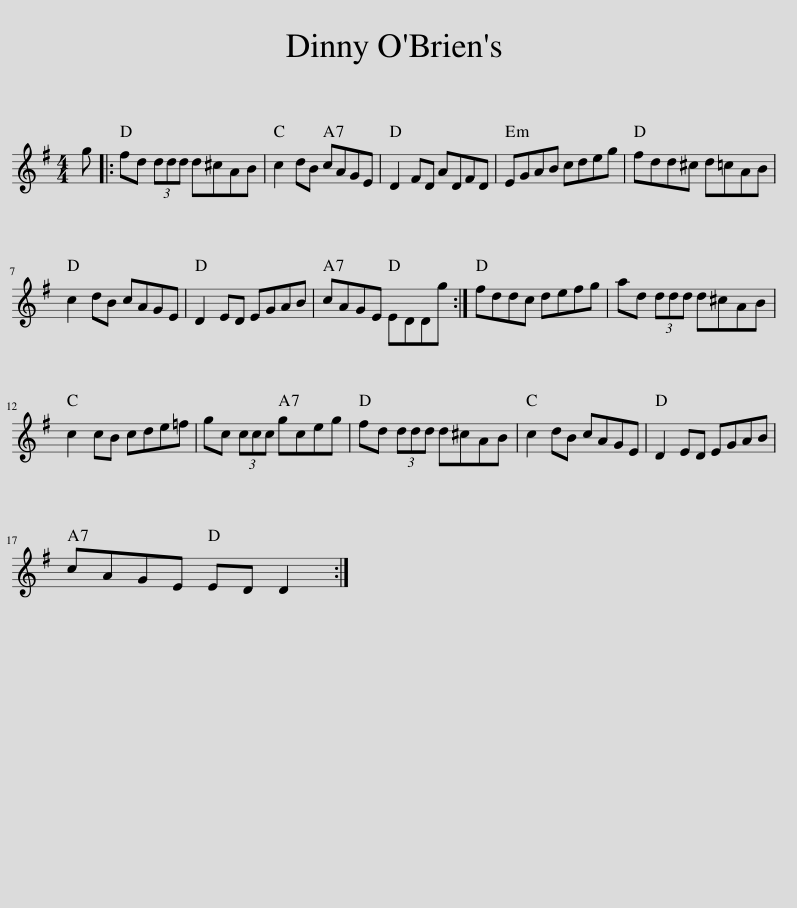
X:1
L:1/8
M:4/4
I:linebreak $
K:G
V:1 treble
V:1
 g |: fd (3ddd d^cAB | c2 dB cAGE | D2 FD ADFD | EGAB cdeg | %5
 fdd^c d=cAB |$ c2 dB cAGE | D2 ED EGAB | cAGE EDDg :| fddc defg | %10
 ad (3ddd d^cAB |$ c2 cB cde=f | gc (3ccc gceg | fd (3ddd d^cAB | c2 dB cAGE | %15
 D2 ED EGAB |$ cAGE ED D2 :| %17
